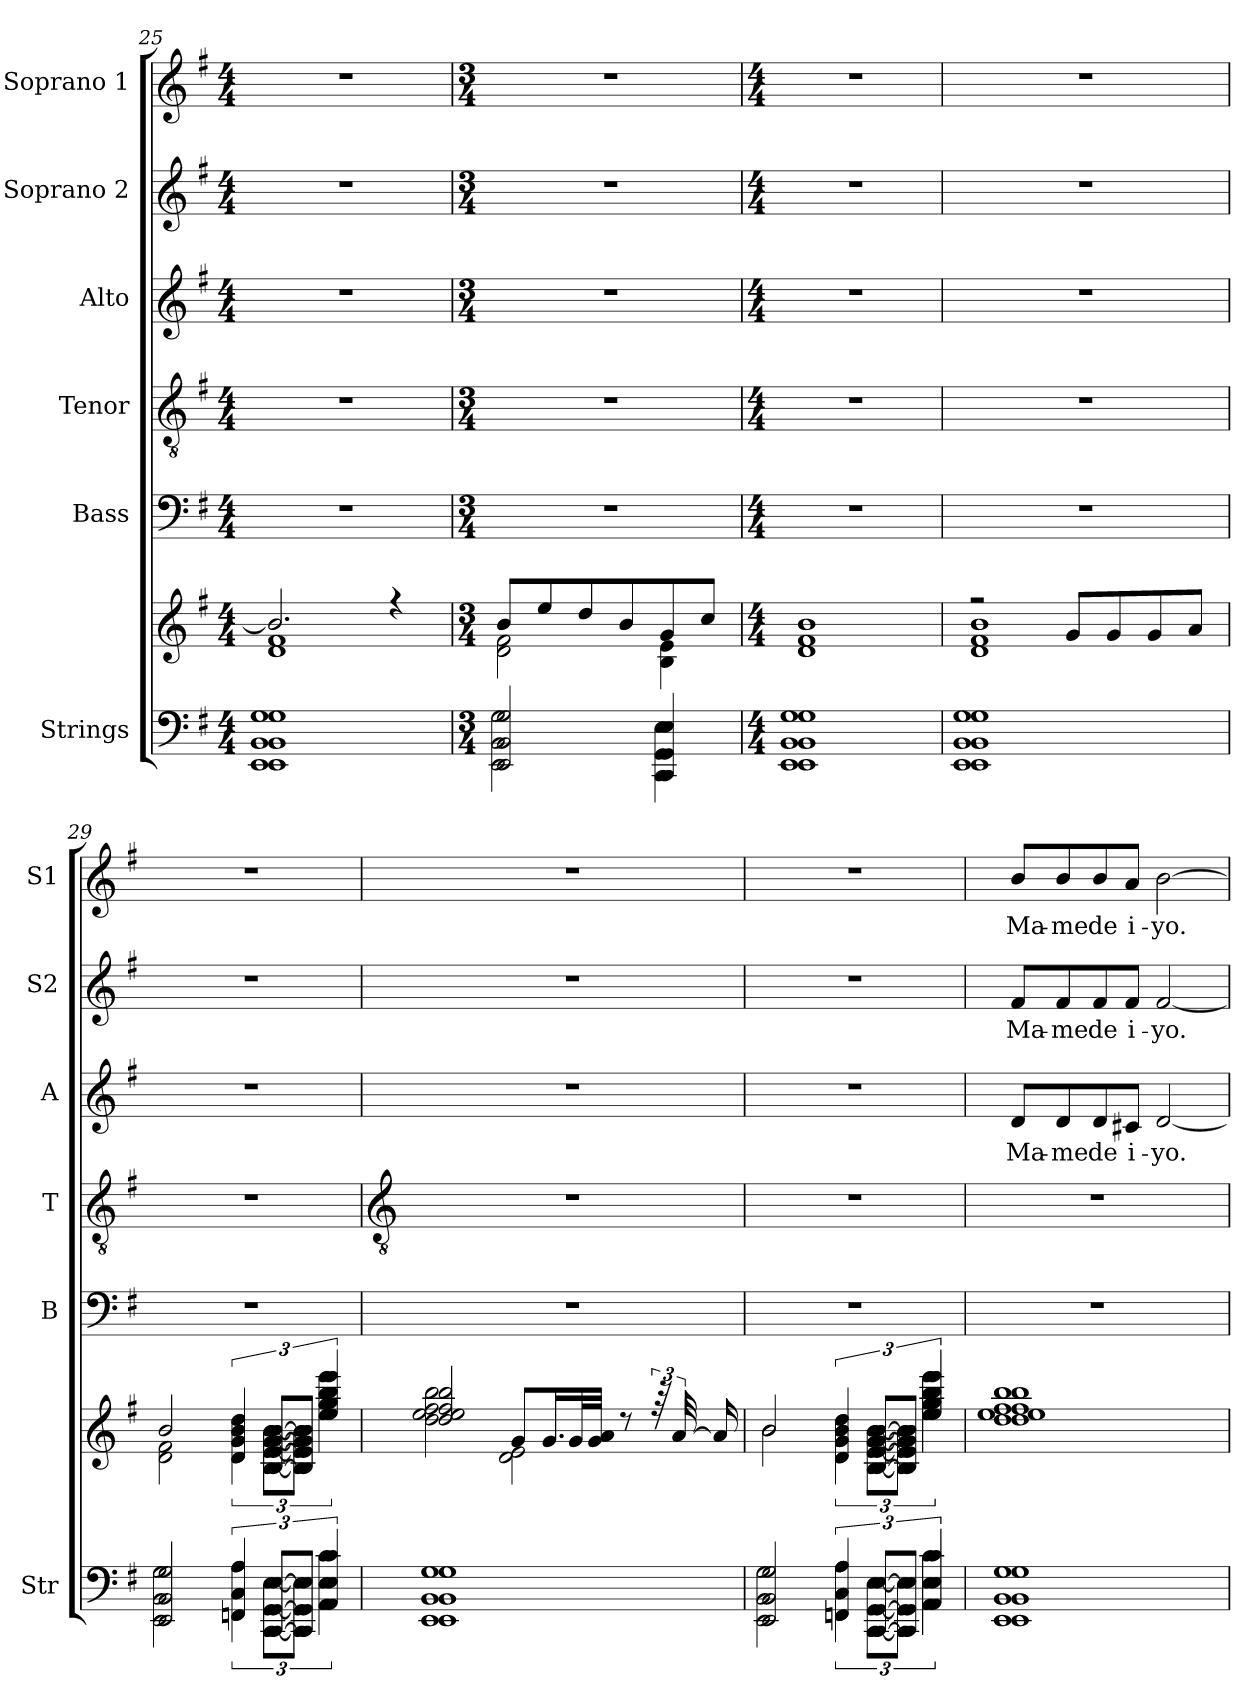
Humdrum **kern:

**kern	**kern	**kern	**kern	**kern	**text	**kern	**text	**kern	**text
*part6	*part6	*part5	*part4	*part3	*part3	*part2	*part2	*part1	*part1
*staff7	*staff6	*staff5	*staff4	*staff3	*staff3	*staff2	*staff2	*staff1	*staff1
*I"Strings	*	*I"Bass	*I"Tenor	*I"Alto	*	*I"Soprano 2	*	*I"Soprano 1	*
*I'Str	*	*I'B	*I'T	*I'A	*	*I'S2	*	*I'S1	*
*clefF4	*clefG2	*clefF4	*clefGv2	*clefG2	*	*clefG2	*	*clefG2	*
*k[f#]	*k[f#]	*k[f#]	*k[f#]	*k[f#]	*	*k[f#]	*	*k[f#]	*
*G:	*G:	*G:	*G:	*G:	*	*G:	*	*G:	*
*M4/4	*M4/4	*M4/4	*M4/4	*M4/4	*	*M4/4	*	*M4/4	*
=25	=25	=25	=25	=25	=25	=25	=25	=25	=25
*^	*^	*	*	*	*	*	*	*	*
1EE/ 1BB/ 1G/	1EE\ 1BB\ 1G\	2.b/]	1d\ 1f#\	1r	1r	1r	.	1r	.	1r	.
.	.	4r	.	.	.	.	.	.	.	.	.
=26	=26	=26	=26	=26	=26	=26	=26	=26	=26	=26	=26
*M3/4	*	*M3/4	*	*M3/4	*M3/4	*M3/4	*	*M3/4	*	*M3/4	*
!	!	!	!	!LO:N:vis=1	!LO:N:vis=1	!LO:N:vis=1	!	!LO:N:vis=1	!	!LO:N:vis=1	!
2EE/ 2BB/ 2G/	2EE\ 2BB\ 2G\	8b/L	2d\ 2f#\	2.r	2.r	2.r	.	2.r	.	2.r	.
.	.	8ee/	.	.	.	.	.	.	.	.	.
.	.	8dd/	.	.	.	.	.	.	.	.	.
.	.	8b/	.	.	.	.	.	.	.	.	.
4CC/ 4GG/ 4E/	4CC\ 4GG\ 4E\	8g/	4B\ 4e\	.	.	.	.	.	.	.	.
.	.	8cc/J	.	.	.	.	.	.	.	.	.
=27	=27	=27	=27	=27	=27	=27	=27	=27	=27	=27	=27
*M4/4	*	*M4/4	*	*M4/4	*M4/4	*M4/4	*	*M4/4	*	*M4/4	*
1EE/ 1BB/ 1G/	1EE\ 1BB\ 1G\	1b/	1d\ 1f#\	1r	1r	1r	.	1r	.	1r	.
=28	=28	=28	=28	=28	=28	=28	=28	=28	=28	=28	=28
1EE/ 1BB/ 1G/	1EE\ 1BB\ 1G\	2r	1d\ 1f#\ 1b\	1r	1r	1r	.	1r	.	1r	.
.	.	8g/L	.	.	.	.	.	.	.	.	.
.	.	8g/	.	.	.	.	.	.	.	.	.
.	.	8g/	.	.	.	.	.	.	.	.	.
.	.	8a/J	.	.	.	.	.	.	.	.	.
=29	=29	=29	=29	=29	=29	=29	=29	=29	=29	=29	=29
2EE/ 2BB/ 2G/	2EE\ 2BB\ 2G\	2b/	2d\ 2f#\	1r	1r	1r	.	1r	.	1r	.
6FFn/ 6C/ 6A/	6FFn\ 6C\ 6A\	6d/ 6g/ 6b/ 6dd/	6d\ 6g\ 6b\ 6dd\	.	.	.	.	.	.	.	.
[12CC/ [12GG/ [12E/L	[12CC\ [12GG\ [12E\L	[12B/ [12e/ [12g/ [12b/L	[12B\ [12e\ [12g\ [12b\L	.	.	.	.	.	.	.	.
12CC/] 12GG/] 12E/]J	12CC\] 12GG\] 12E\]J	12B/] 12e/] 12g/] 12b/]J	12B\] 12e\] 12g\] 12b\]J	.	.	.	.	.	.	.	.
6AA/ 6E/ 6c/	6AA\ 6E\ 6c\	6ee/ 6gg/ 6bb/ 6eee/	6ee\ 6gg\ 6bb\ 6eee\	.	.	.	.	.	.	.	.
!!LO:LB:g=z
=30	=30	=30	=30	=30	=30	=30	=30	=30	=30	=30	=30
*	*	*	*	*	*clefGv2	*	*	*	*	*	*
1EE/ 1BB/ 1G/	1EE\ 1BB\ 1G\	2dd/ 2ee/ 2ff#/ 2bb/	2dd\ 2ee\ 2ff#\ 2bb\	1r	1r	1r	.	1r	.	1r	.
.	.	8g/L	2d\ 2e\	.	.	.	.	.	.	.	.
.	.	16.g/L	.	.	.	.	.	.	.	.	.
.	.	32g/L	.	.	.	.	.	.	.	.	.
.	.	32g/ 32a/JJJ	.	.	.	.	.	.	.	.	.
.	.	8r	.	.	.	.	.	.	.	.	.
.	.	96r	.	.	.	.	.	.	.	.	.
.	.	[48a/	.	.	.	.	.	.	.	.	.
.	.	16a/]	.	.	.	.	.	.	.	.	.
=31	=31	=31	=31	=31	=31	=31	=31	=31	=31	=31	=31
2EE/ 2BB/ 2G/	2EE\ 2BB\ 2G\	2b/	2b\	1r	1r	1r	.	1r	.	1r	.
6FFn/ 6C/ 6A/	6FFn\ 6C\ 6A\	6d/ 6g/ 6b/ 6dd/	6d\ 6g\ 6b\ 6dd\	.	.	.	.	.	.	.	.
[12CC/ [12GG/ [12E/L	[12CC\ [12GG\ [12E\L	[12B/ [12e/ [12g/ [12b/L	[12B\ [12e\ [12g\ [12b\L	.	.	.	.	.	.	.	.
12CC/] 12GG/] 12E/]J	12CC\] 12GG\] 12E\]J	12B/] 12e/] 12g/] 12b/]J	12B\] 12e\] 12g\] 12b\]J	.	.	.	.	.	.	.	.
6AA/ 6E/ 6c/	6AA\ 6E\ 6c\	6ee/ 6gg/ 6bb/ 6eee/	6ee\ 6gg\ 6bb\ 6eee\	.	.	.	.	.	.	.	.
=32	=32	=32	=32	=32	=32	=32	=32	=32	=32	=32	=32
!	!	!	!	!	!	!	!LO:LY:b	!	!LO:LY:b	!	!LO:LY:b
1EE/ 1BB/ 1G/	1EE\ 1BB\ 1G\	1dd/ 1ee/ 1ff#/ 1bb/	1dd\ 1ee\ 1ff#\ 1bb\	1r	1r	8dL	Ma-	8f#L	Ma-	8bL	Ma-
!	!	!	!	!	!	!	!LO:LY:b	!	!LO:LY:b	!	!LO:LY:b
.	.	.	.	.	.	8d	-me	8f#	-me	8b	-me
!	!	!	!	!	!	!	!LO:LY:b	!	!LO:LY:b	!	!LO:LY:b
.	.	.	.	.	.	8d	de	8f#	de	8b	de
!	!	!	!	!	!	!	!LO:LY:b	!	!LO:LY:b	!	!LO:LY:b
.	.	.	.	.	.	8c#XJ	i-	8f#J	i-	8aJ	i-
!	!	!	!	!	!	!	!LO:LY:b	!	!LO:LY:b	!	!LO:LY:b
.	.	.	.	.	.	[2d	-yo.	[2f#	-yo.	[2b	-yo.
*v	*v	*	*	*	*	*	*	*	*	*	*
*	*v	*v	*	*	*	*	*	*	*	*
=	=	=	=	=	=	=	=	=	=
*-	*-	*-	*-	*-	*-	*-	*-	*-	*-
